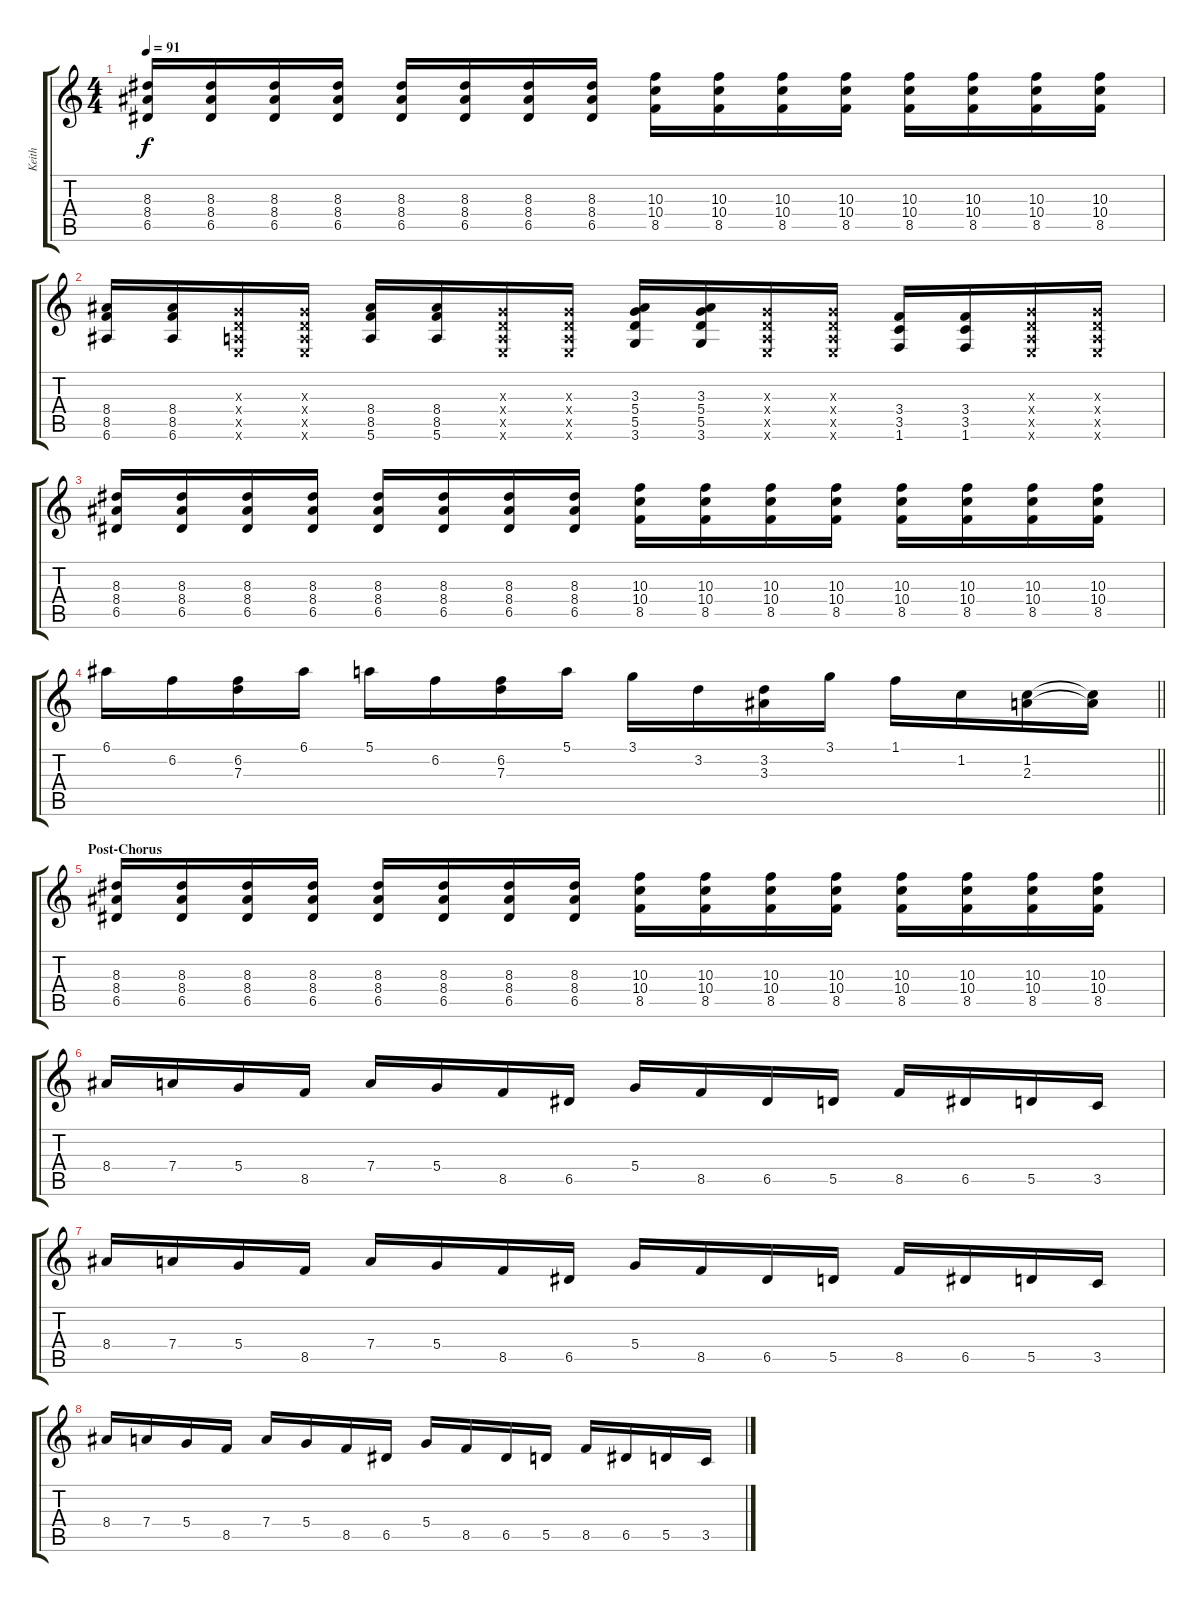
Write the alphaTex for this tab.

\track ("Keith" "Keith") {instrument distortionguitar}
\staff {score tabs}
\tuning (E4 B3 G3 D3 A2 E2) {hide}
\ts (4 4)
\tempo 91
\clef g2
\ks c
(8.3 8.4 6.5).16{dy f} (8.3 8.4 6.5).16 (8.3 8.4 6.5).16 (8.3 8.4 6.5).16 (8.3 8.4 6.5).16 (8.3 8.4 6.5).16 (8.3 8.4 6.5).16 (8.3 8.4 6.5).16 (10.3 10.4 8.5).16 (10.3 10.4 8.5).16 (10.3 10.4 8.5).16 (10.3 10.4 8.5).16 (10.3 10.4 8.5).16 (10.3 10.4 8.5).16 (10.3 10.4 8.5).16 (10.3 10.4 8.5).16 |
(8.4 8.5 6.6).16 (8.4 8.5 6.6).16 (0.3{x} 0.4{x} 0.5{x} 0.6{x}).16 (0.3{x} 0.4{x} 0.5{x} 0.6{x}).16 (8.4 8.5 5.6).16 (8.4 8.5 5.6).16 (0.3{x} 0.4{x} 0.5{x} 0.6{x}).16 (0.3{x} 0.4{x} 0.5{x} 0.6{x}).16 (3.3 5.4 5.5 3.6).16 (3.3 5.4 5.5 3.6).16 (0.3{x} 0.4{x} 0.5{x} 0.6{x}).16 (0.3{x} 0.4{x} 0.5{x} 0.6{x}).16 (3.4 3.5 1.6).16 (3.4 3.5 1.6).16 (0.3{x} 0.4{x} 0.5{x} 0.6{x}).16 (0.3{x} 0.4{x} 0.5{x} 0.6{x}).16 |
(8.3 8.4 6.5).16 (8.3 8.4 6.5).16 (8.3 8.4 6.5).16 (8.3 8.4 6.5).16 (8.3 8.4 6.5).16 (8.3 8.4 6.5).16 (8.3 8.4 6.5).16 (8.3 8.4 6.5).16 (10.3 10.4 8.5).16 (10.3 10.4 8.5).16 (10.3 10.4 8.5).16 (10.3 10.4 8.5).16 (10.3 10.4 8.5).16 (10.3 10.4 8.5).16 (10.3 10.4 8.5).16 (10.3 10.4 8.5).16 |
\barLineRight lightlight
6.1.16 6.2.16 (6.2 7.3).16 6.1.16 5.1.16 6.2.16 (6.2 7.3).16 5.1.16 3.1.16 3.2.16 (3.2 3.3).16 3.1.16 1.1.16 1.2.16 (1.2 2.3).16 (1.2{t} 2.3{t}).16 |
\section ("" "Post-Chorus")
(8.3 8.4 6.5).16 (8.3 8.4 6.5).16 (8.3 8.4 6.5).16 (8.3 8.4 6.5).16 (8.3 8.4 6.5).16 (8.3 8.4 6.5).16 (8.3 8.4 6.5).16 (8.3 8.4 6.5).16 (10.3 10.4 8.5).16 (10.3 10.4 8.5).16 (10.3 10.4 8.5).16 (10.3 10.4 8.5).16 (10.3 10.4 8.5).16 (10.3 10.4 8.5).16 (10.3 10.4 8.5).16 (10.3 10.4 8.5).16 |
8.4.16 7.4.16 5.4.16 8.5.16 7.4.16 5.4.16 8.5.16 6.5.16 5.4.16 8.5.16 6.5.16 5.5.16 8.5.16 6.5.16 5.5.16 3.5.16 |
8.4.16 7.4.16 5.4.16 8.5.16 7.4.16 5.4.16 8.5.16 6.5.16 5.4.16 8.5.16 6.5.16 5.5.16 8.5.16 6.5.16 5.5.16 3.5.16 |
8.4.16 7.4.16 5.4.16 8.5.16 7.4.16 5.4.16 8.5.16 6.5.16 5.4.16 8.5.16 6.5.16 5.5.16 8.5.16 6.5.16 5.5.16 3.5.16
